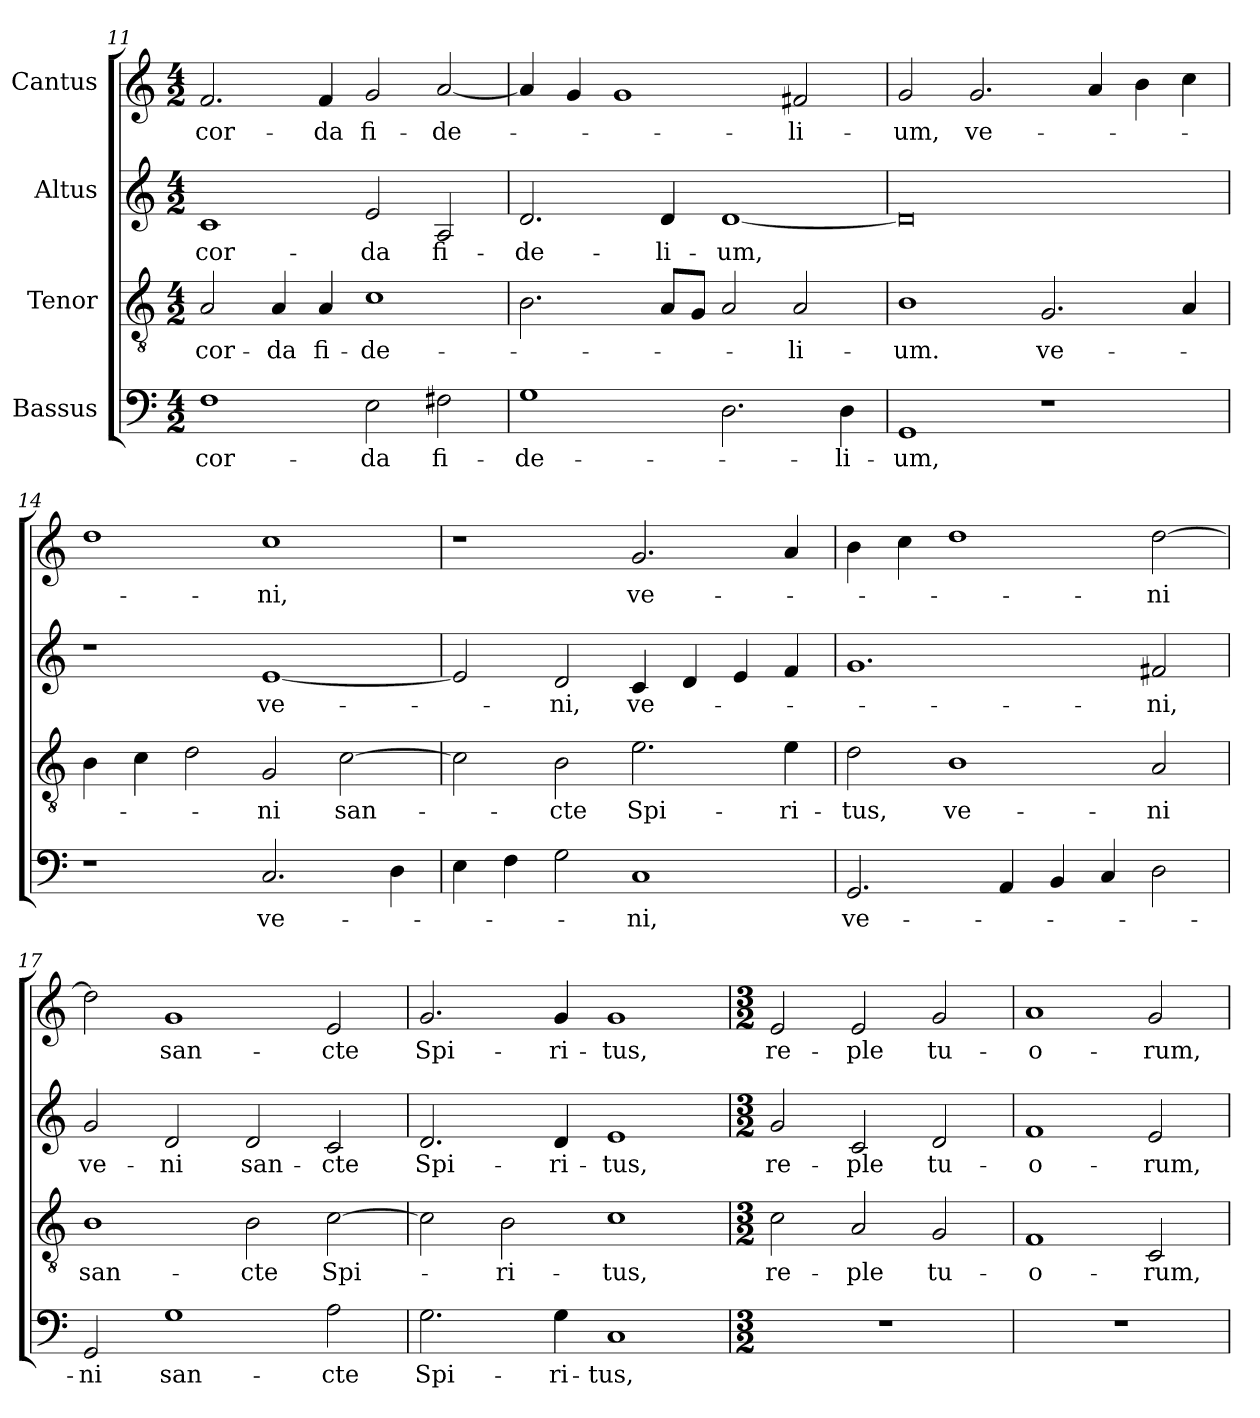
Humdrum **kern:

**kern	**text	**kern	**text	**kern	**text	**kern	**text
*part4	*part4	*part3	*part3	*part2	*part2	*part1	*part1
*staff4	*staff4	*staff3	*staff3	*staff2	*staff2	*staff1	*staff1
*I"Bassus	*	*I"Tenor	*	*I"Altus	*	*I"Cantus	*
*clefF4	*	*clefGv2	*	*clefG2	*	*clefG2	*
*k[]	*	*k[]	*	*k[]	*	*k[]	*
*M4/2	*	*M4/2	*	*M4/2	*	*M4/2	*
=11	=11	=11	=11	=11	=11	=11	=11
1F	cor-	2A/	cor-	1c	cor-	2.f/	cor-
.	.	4A/	-da	.	.	.	.
.	.	4A/	fi-	.	.	4f/	-da
2E\	-da	1c	-de-	2e/	-da	2g/	fi-
2F#X\	fi-	.	.	2A/	fi-	[2a/	-de-
=12	=12	=12	=12	=12	=12	=12	=12
1G	-de-	2.B\	.	2.d/	-de-	4a/]	.
.	.	.	.	.	.	4g/	.
.	.	.	.	.	.	1g	.
.	.	8A/L	.	4d/	-li-	.	.
.	.	8G/J	.	.	.	.	.
2.D\	.	2A/	.	[1d	-um,	.	.
.	.	2A/	-li-	.	.	2f#X/	-li-
4D\	-li-	.	.	.	.	.	.
!!LO:LB:g=z
=13	=13	=13	=13	=13	=13	=13	=13
1GG	-um,	1B	-um.	0d]	.	2g/	-um,
.	.	.	.	.	.	2.g/	ve-
1r	.	2.G/	ve-	.	.	.	.
.	.	.	.	.	.	4a/	.
.	.	.	.	.	.	4b\	.
.	.	4A/	.	.	.	4cc\	.
=14	=14	=14	=14	=14	=14	=14	=14
1r	.	4B\	.	1r	.	1dd	.
.	.	4c\	.	.	.	.	.
.	.	2d\	.	.	.	.	.
2.C/	ve-	2G/	-ni	[1e	ve-	1cc	-ni,
.	.	[2c\	san-	.	.	.	.
4D\	.	.	.	.	.	.	.
=15	=15	=15	=15	=15	=15	=15	=15
4E\	.	2c\]	.	2e/]	.	1r	.
4F\	.	.	.	.	.	.	.
2G\	.	2B\	-cte	2d/	-ni,	.	.
1C	-ni,	2.e\	Spi-	4c/	ve-	2.g/	ve-
.	.	.	.	4d/	.	.	.
.	.	.	.	4e/	.	.	.
.	.	4e\	-ri-	4f/	.	4a/	.
=16	=16	=16	=16	=16	=16	=16	=16
2.GG/	ve-	2d\	-tus,	1.g	.	4b\	.
.	.	.	.	.	.	4cc\	.
.	.	1B	ve-	.	.	1dd	.
4AA/	.	.	.	.	.	.	.
4BB/	.	.	.	.	.	.	.
4C/	.	.	.	.	.	.	.
2D\	.	2A/	-ni	2f#X/	-ni,	[2dd\	-ni
=17	=17	=17	=17	=17	=17	=17	=17
2GG/	-ni	1B	san-	2g/	ve-	2dd\]	.
1G	san-	.	.	2d/	-ni	1g	san-
.	.	2B\	-cte	2d/	san-	.	.
2A\	-cte	[2c\	Spi-	2c/	-cte	2e/	-cte
=18	=18	=18	=18	=18	=18	=18	=18
2.G\	Spi-	2c\]	.	2.d/	Spi-	2.g/	Spi-
.	.	2B\	-ri-	.	.	.	.
4G\	-ri-	.	.	4d/	-ri-	4g/	-ri-
1C	-tus,	1c	-tus,	1e	-tus,	1g	-tus,
!!LO:LB:g=z
=19	=19	=19	=19	=19	=19	=19	=19
*M3/2	*	*M3/2	*	*M3/2	*	*M3/2	*
1.r	.	2c\	re-	2g/	re-	2e/	re-
.	.	2A/	-ple	2c/	-ple	2e/	-ple
.	.	2G/	tu-	2d/	tu-	2g/	tu-
=20	=20	=20	=20	=20	=20	=20	=20
1.r	.	1F	-o-	1f	-o-	1a	-o-
.	.	2C/	-rum,	2e/	-rum,	2g/	-rum,
=	=	=	=	=	=	=	=
*-	*-	*-	*-	*-	*-	*-	*-
